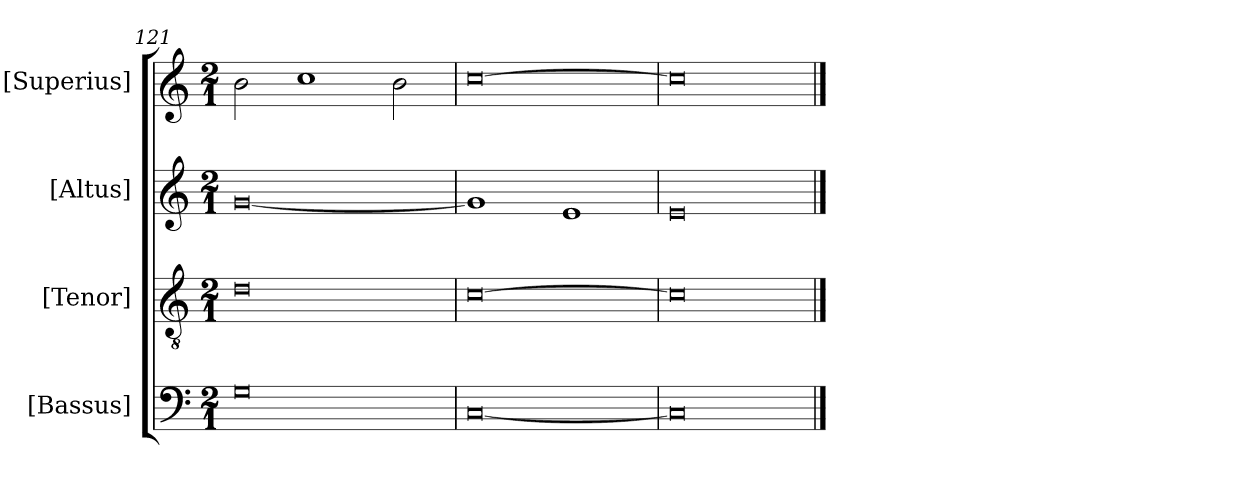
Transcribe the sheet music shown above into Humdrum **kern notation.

**kern	**kern	**kern	**kern
*part4	*part3	*part2	*part1
*staff4	*staff3	*staff2	*staff1
*I"[Bassus]	*I"[Tenor]	*I"[Altus]	*I"[Superius]
*I'B.	*I'T.	*I'A.	*I'S.
*clefF4	*clefGv2	*clefG2	*clefG2
*	*ITrd7c12	*	*
*k[]	*k[]	*k[]	*k[]
*C:	*C:	*C:	*C:
*M2/1	*M2/1	*M2/1	*M2/1
=121	=121	=121	=121
0Gi	0Di	[<0gi	2bi\
.	.	.	1cci
.	.	.	2bi\
=122	=122	=122	=122
[<0Ci	[>0Ci	1gi]	[>0cci
.	.	1ei	.
=123	=123	=123	=123
0Ci]	0Ci]	0ei	0cci]
==	==	==	==
*-	*-	*-	*-
